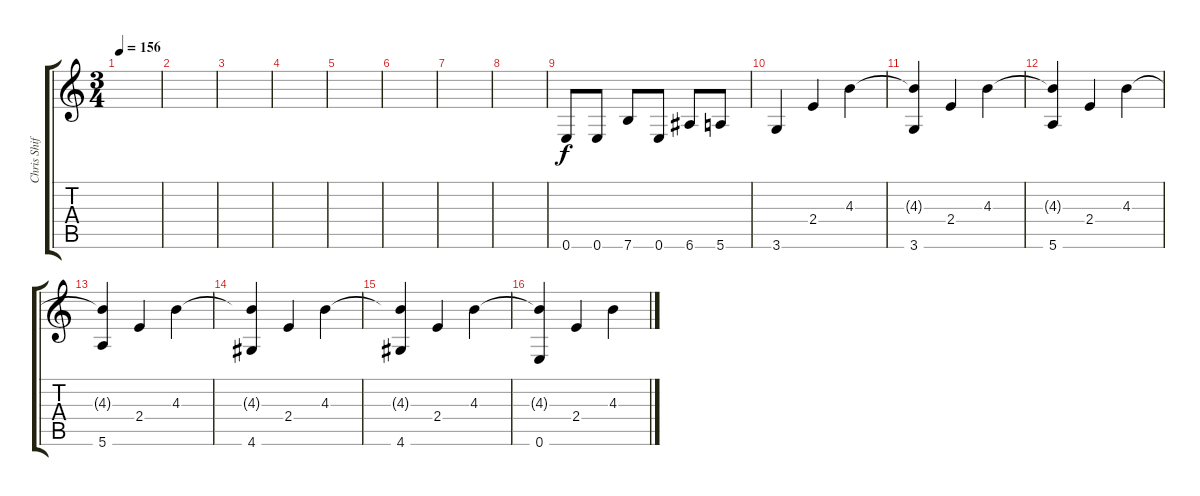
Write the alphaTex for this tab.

\track ("Chris Shifflet" "Chris Shif") {instrument distortionguitar}
\staff {score tabs}
\tuning (E4 B3 G3 D3 A2 E2) {hide}
\ts (3 4)
\tempo 156
\clef g2
\ks c
|
|
|
|
|
|
|
|
0.6.8 0.6.8 7.6.8 0.6.8 6.6.8 5.6.8 |
3.6.4 2.4.4 4.3.4 |
(4.3{t} 3.6).4 2.4.4 4.3.4 |
(4.3{t} 5.6).4 2.4.4 4.3.4 |
(4.3{t} 5.6).4 2.4.4 4.3.4 |
(4.3{t} 4.6).4 2.4.4 4.3.4 |
(4.3{t} 4.6).4 2.4.4 4.3.4 |
(4.3{t} 0.6).4 2.4.4 4.3.4
